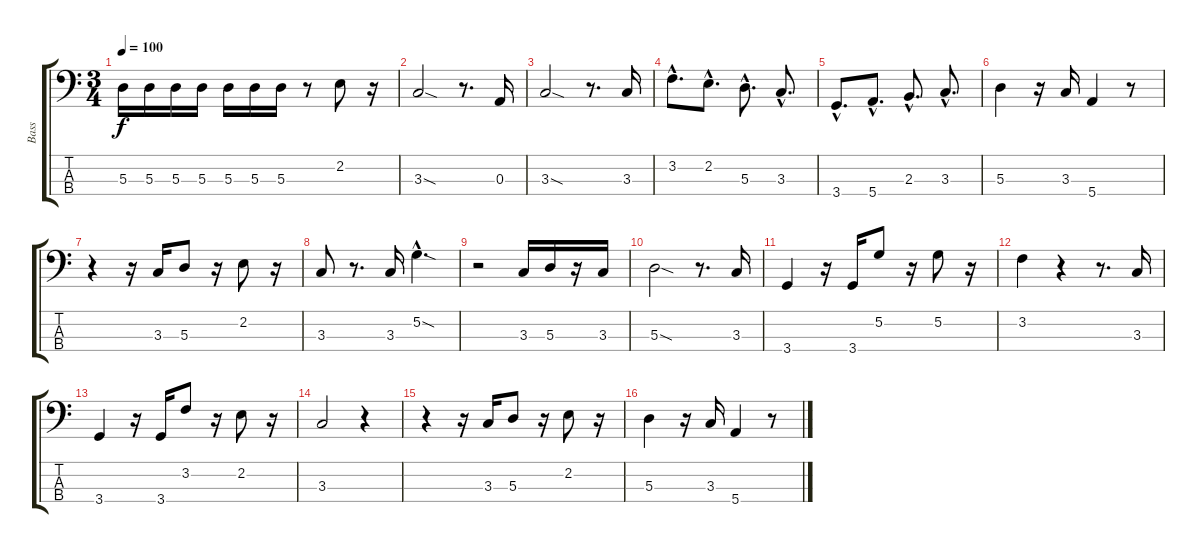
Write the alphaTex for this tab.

\track ("Bass" "Bass") {instrument electricbasspick}
\staff {score tabs}
\tuning (G2 D2 A1 E1) {hide}
\ts (3 4)
\tempo 100
\clef f4
\ks c
5.3.16{dy f} 5.3.16 5.3.16 5.3.16 5.3.16 5.3.16 5.3.16 r.8 2.2.8 r.16 |
3.3{sod}.2 r.8{d} 0.3.16 |
3.3{sod}.2 r.8{d} 3.3.16 |
3.2{hac}.8{d} 2.2{hac}.8{d} 5.3{hac}.8{d} 3.3{hac}.8{d} |
3.4{hac}.8{d} 5.4{hac}.8{d} 2.3{hac}.8{d} 3.3{hac}.8{d} |
5.3.4 r.16 3.3.16 5.4.4 r.8 |
r.4 r.16 3.3.16 5.3.8 r.16 2.2.8 r.16 |
3.3.8 r.8{d} 3.3.16 5.2{sod hac}.4{d} |
r.2 3.3.16 5.3.16 r.16 3.3.16 |
5.3{sod}.2 r.8{d} 3.3.16 |
3.4.4 r.16 3.4.16 5.2.8 r.16 5.2.8 r.16 |
3.2.4 r.4 r.8{d} 3.3.16 |
3.4.4 r.16 3.4.16 3.2.8 r.16 2.2.8 r.16 |
3.3.2 r.4 |
r.4 r.16 3.3.16 5.3.8 r.16 2.2.8 r.16 |
5.3.4 r.16 3.3.16 5.4.4 r.8
